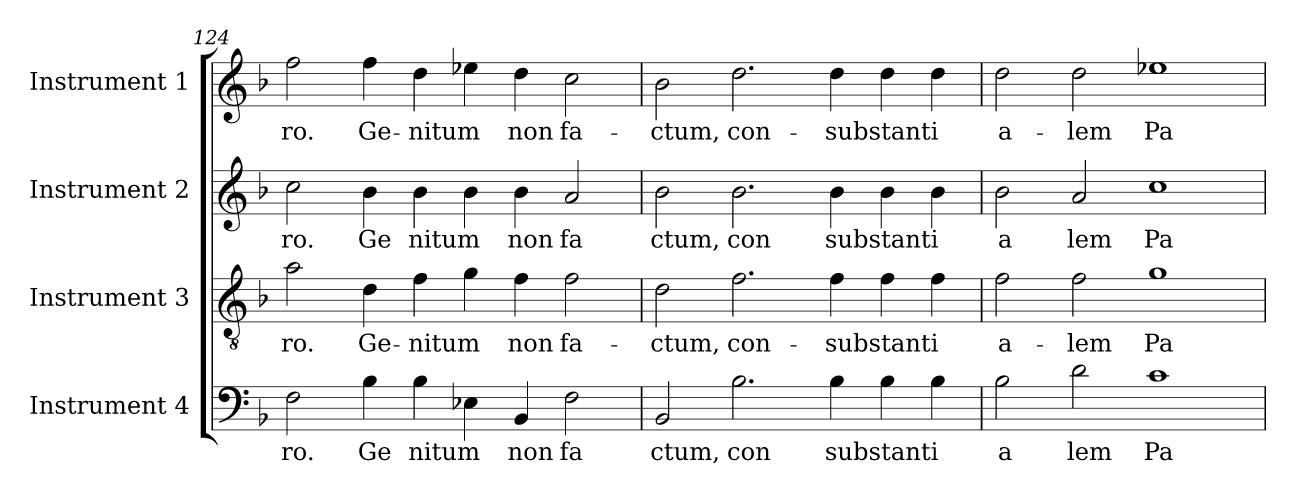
**kern	**text	**kern	**text	**kern	**text	**kern	**text
*part4	*part4	*part3	*part3	*part2	*part2	*part1	*part1
*staff4	*staff4	*staff3	*staff3	*staff2	*staff2	*staff1	*staff1
*I"Instrument 4	*	*I"Instrument 3	*	*I"Instrument 2	*	*I"Instrument 1	*
*clefF4	*	*clefGv2	*	*clefG2	*	*clefG2	*
*k[b-]	*	*k[b-]	*	*k[b-]	*	*k[b-]	*
*F:	*	*F:	*	*F:	*	*F:	*
=124	=124	=124	=124	=124	=124	=124	=124
!	!LO:LY:b:cj	!	!LO:LY:b:cj	!	!LO:LY:b:cj	!	!LO:LY:b:cj
2F\	ro.	2a\	-ro.	2cc\	ro.	2ff\	-ro.
!	!LO:LY:b:cj	!	!LO:LY:b:cj	!	!LO:LY:b:cj	!	!LO:LY:b:cj
4B-\	Ge	4d\	Ge-	4b-\	Ge	4ff\	Ge-
!	!LO:LY:b:cj	!	!LO:LY:b:cj	!	!LO:LY:b:cj	!	!LO:LY:b:cj
4B-\	nitum	4f\	-nitum	4b-\	nitum	4dd\	-nitum
!	!LO:LY:b:cj	!	!LO:LY:b:cj	!	!LO:LY:b:cj	!	!LO:LY:b:cj
4E-X\	.	4g\	.	4b-\	.	4ee-X\	.
!	!LO:LY:b:cj	!	!LO:LY:b:cj	!	!LO:LY:b:cj	!	!LO:LY:b:cj
4BB-/	non	4f\	non	4b-\	non	4dd\	non
!	!LO:LY:b:cj	!	!LO:LY:b:cj	!	!LO:LY:b:cj	!	!LO:LY:b:cj
2F\	fa	2f\	fa-	2a/	fa	2cc\	fa-
=125	=125	=125	=125	=125	=125	=125	=125
!	!LO:LY:b:cj	!	!LO:LY:b:cj	!	!LO:LY:b:cj	!	!LO:LY:b:cj
2BB-/	ctum,	2d\	-ctum,	2b-\	ctum,	2b-\	-ctum,
!	!LO:LY:b:cj	!	!LO:LY:b:cj	!	!LO:LY:b:cj	!	!LO:LY:b:cj
2.B-\	con	2.f\	con-	2.b-\	con	2.dd\	con-
!	!LO:LY:b:cj	!	!LO:LY:b:cj	!	!LO:LY:b:cj	!	!LO:LY:b:cj
4B-\	substanti	4f\	-substanti-	4b-\	substanti	4dd\	-substanti-
!	!LO:LY:b:cj	!	!LO:LY:b:cj	!	!LO:LY:b:cj	!	!LO:LY:b:cj
4B-\	.	4f\	--	4b-\	.	4dd\	--
!	!LO:LY:b:cj	!	!LO:LY:b:cj	!	!LO:LY:b:cj	!	!LO:LY:b:cj
4B-\	.	4f\	--	4b-\	.	4dd\	--
=126	=126	=126	=126	=126	=126	=126	=126
!	!LO:LY:b:cj	!	!LO:LY:b:cj	!	!LO:LY:b:cj	!	!LO:LY:b:cj
2B-\	a	2f\	-a-	2b-\	a	2dd\	-a-
!	!LO:LY:b:cj	!	!LO:LY:b:cj	!	!LO:LY:b:cj	!	!LO:LY:b:cj
2d\	lem	2f\	-lem	2a/	lem	2dd\	-lem
!	!LO:LY:b:cj	!	!LO:LY:b:cj	!	!LO:LY:b:cj	!	!LO:LY:b:cj
1c	Pa	1g	Pa-	1cc	Pa	1ee-X	Pa-
=	=	=	=	=	=	=	=
*-	*-	*-	*-	*-	*-	*-	*-
